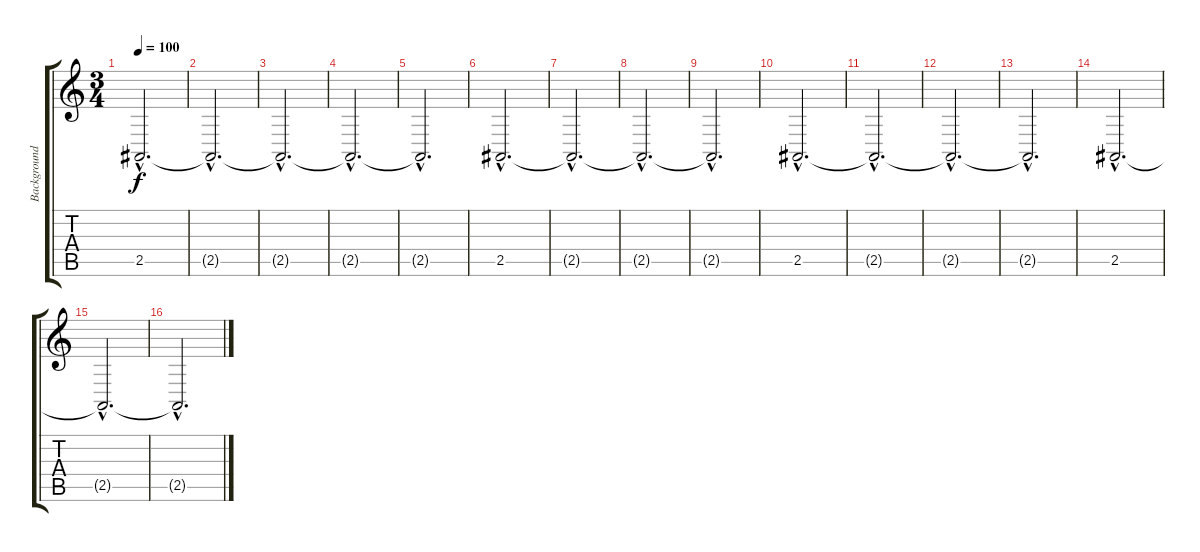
\track ("Background Noise" "Background") {instrument seashore}
\staff {score tabs}
\tuning (Eb4 Bb3 Gb3 Db3 Ab2 Eb2) {hide}
\ts (3 4)
\tempo 100
\clef g2
\ks c
2.5{hac}.2{d dy f instrument seashore} |
2.5{hac t}.2{d} |
2.5{hac t}.2{d} |
2.5{hac t}.2{d} |
2.5{hac t}.2{d} |
2.5{hac}.2{d} |
2.5{hac t}.2{d} |
2.5{hac t}.2{d} |
2.5{hac t}.2{d} |
2.5{hac}.2{d} |
2.5{hac t}.2{d} |
2.5{hac t}.2{d} |
2.5{hac t}.2{d} |
2.5{hac}.2{d} |
2.5{hac t}.2{d} |
2.5{hac t}.2{d}
